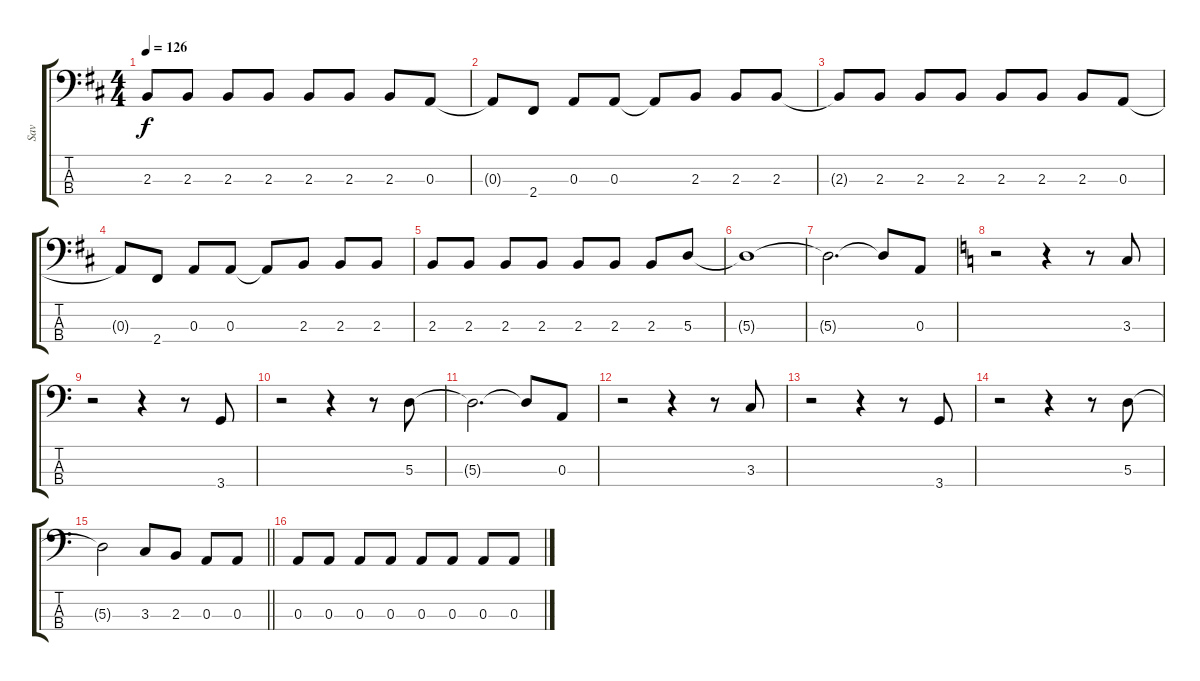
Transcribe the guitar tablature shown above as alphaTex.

\track ("Sav" "Sav") {instrument electricbassfinger}
\staff {score tabs}
\tuning (G2 D2 A1 E1) {hide}
\ts (4 4)
\tempo 126
\clef f4
\ks bminor
2.3{t}.8{dy f} 2.3.8 2.3.8 2.3.8 2.3.8 2.3.8 2.3.8 0.3.8 |
0.3{t}.8 2.4.8 0.3.8 0.3.8 0.3{t}.8 2.3.8 2.3.8 2.3.8 |
2.3{t}.8 2.3.8 2.3.8 2.3.8 2.3.8 2.3.8 2.3.8 0.3.8 |
0.3{t}.8 2.4.8 0.3.8 0.3.8 0.3{t}.8 2.3.8 2.3.8 2.3.8 |
2.3.8 2.3.8 2.3.8 2.3.8 2.3.8 2.3.8 2.3.8 5.3.8 |
5.3{t}.1 |
5.3{t}.2{d} 5.3{t}.8 0.3.8 |
\ks aminor
r.2 r.4 r.8 3.3.8 |
r.2 r.4 r.8 3.4.8 |
r.2 r.4 r.8 5.3.8 |
5.3{t}.2{d} 5.3{t}.8 0.3.8 |
r.2 r.4 r.8 3.3.8 |
r.2 r.4 r.8 3.4.8 |
r.2 r.4 r.8 5.3.8 |
\barLineRight lightlight
5.3{t}.2 3.3.8 2.3.8 0.3.8 0.3.8 |
0.3.8 0.3.8 0.3.8 0.3.8 0.3.8 0.3.8 0.3.8 0.3.8
